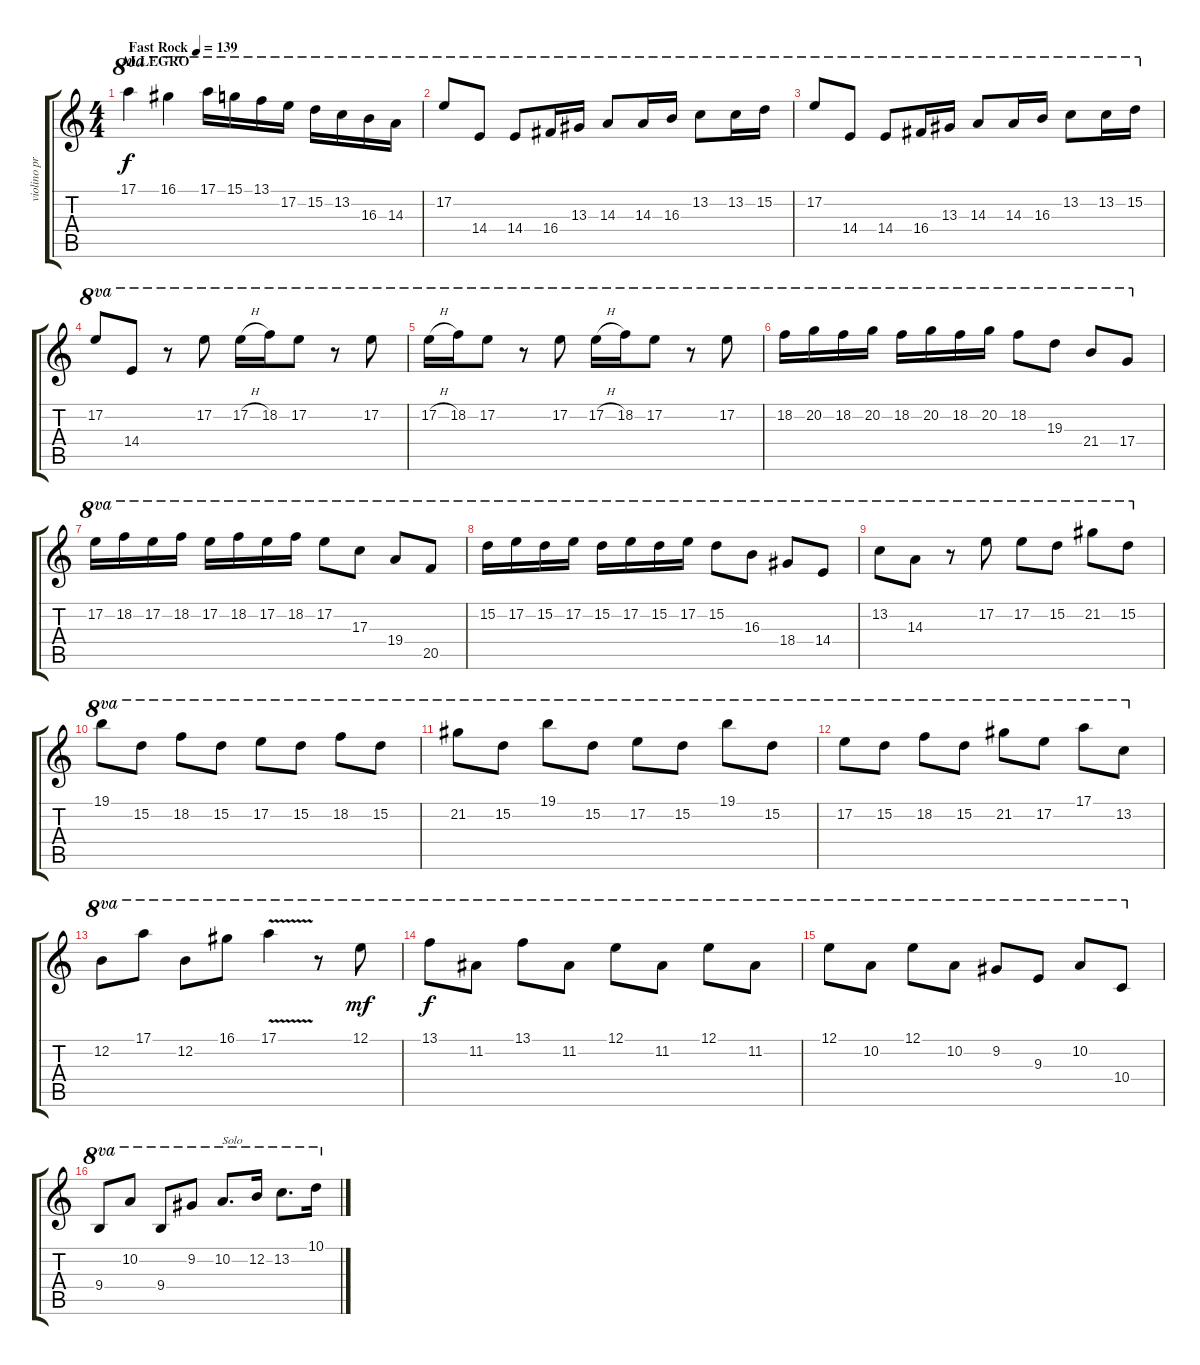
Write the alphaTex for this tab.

\track ("violino principale" "violino pr") {instrument overdrivenguitar}
\staff {score tabs}
\tuning (E4 B3 G3 D3 A2 E2) {hide}
\ts (4 4)
\section ("" "ALLEGRO")
\tempo (139 "Fast Rock")
\clef g2
\ks aminor
17.1.4{ot 8va dy f instrument overdrivenguitar} 16.1.4{ot 8va} 17.1.16{ot 8va} 15.1.16{ot 8va} 13.1.16{ot 8va} 17.2.16{ot 8va} 15.2.16{ot 8va} 13.2.16{ot 8va} 16.3.16{ot 8va} 14.3.16{ot 8va} |
17.2.8{ot 8va} 14.4.8{ot 8va} 14.4.8{ot 8va} 16.4.16{ot 8va} 13.3.16{ot 8va} 14.3.8{ot 8va} 14.3.16{ot 8va} 16.3.16{ot 8va} 13.2.8{ot 8va} 13.2.16{ot 8va} 15.2.16{ot 8va} |
17.2.8{ot 8va} 14.4.8{ot 8va} 14.4.8{ot 8va} 16.4.16{ot 8va} 13.3.16{ot 8va} 14.3.8{ot 8va} 14.3.16{ot 8va} 16.3.16{ot 8va} 13.2.8{ot 8va} 13.2.16{ot 8va} 15.2.16{ot 8va} |
17.2.8{ot 8va} 14.4.8{ot 8va} r.8{ot 8va} 17.2.8{ot 8va} 17.2{h}.16{ot 8va} 18.2.16{ot 8va} 17.2.8{ot 8va} r.8{ot 8va} 17.2.8{ot 8va} |
17.2{h}.16{ot 8va} 18.2.16{ot 8va} 17.2.8{ot 8va} r.8{ot 8va} 17.2.8{ot 8va} 17.2{h}.16{ot 8va} 18.2.16{ot 8va} 17.2.8{ot 8va} r.8{ot 8va} 17.2.8{ot 8va} |
18.2.16{ot 8va} 20.2.16{ot 8va} 18.2.16{ot 8va} 20.2.16{ot 8va} 18.2.16{ot 8va} 20.2.16{ot 8va} 18.2.16{ot 8va} 20.2.16{ot 8va} 18.2.8{ot 8va} 19.3.8{ot 8va} 21.4.8{ot 8va} 17.4.8{ot 8va} |
17.2.16{ot 8va} 18.2.16{ot 8va} 17.2.16{ot 8va} 18.2.16{ot 8va} 17.2.16{ot 8va} 18.2.16{ot 8va} 17.2.16{ot 8va} 18.2.16{ot 8va} 17.2.8{ot 8va} 17.3.8{ot 8va} 19.4.8{ot 8va} 20.5.8{ot 8va} |
15.2.16{ot 8va} 17.2.16{ot 8va} 15.2.16{ot 8va} 17.2.16{ot 8va} 15.2.16{ot 8va} 17.2.16{ot 8va} 15.2.16{ot 8va} 17.2.16{ot 8va} 15.2.8{ot 8va} 16.3.8{ot 8va} 18.4.8{ot 8va} 14.4.8{ot 8va} |
13.2.8{ot 8va} 14.3.8{ot 8va} r.8{ot 8va} 17.2.8{ot 8va} 17.2.8{ot 8va} 15.2.8{ot 8va} 21.2.8{ot 8va} 15.2.8{ot 8va} |
19.1.8{ot 8va} 15.2.8{ot 8va} 18.2.8{ot 8va} 15.2.8{ot 8va} 17.2.8{ot 8va} 15.2.8{ot 8va} 18.2.8{ot 8va} 15.2.8{ot 8va} |
21.2.8{ot 8va} 15.2.8{ot 8va} 19.1.8{ot 8va} 15.2.8{ot 8va} 17.2.8{ot 8va} 15.2.8{ot 8va} 19.1.8{ot 8va} 15.2.8{ot 8va} |
17.2.8{ot 8va} 15.2.8{ot 8va} 18.2.8{ot 8va} 15.2.8{ot 8va} 21.2.8{ot 8va} 17.2.8{ot 8va} 17.1.8{ot 8va} 13.2.8{ot 8va} |
12.2.8{ot 8va} 17.1.8{ot 8va} 12.2.8{ot 8va} 16.1.8{ot 8va} 17.1{v}.4{ot 8va} r.8{ot 8va} 12.1.8{ot 8va dy mf} |
13.1.8{ot 8va dy f} 11.2.8{ot 8va} 13.1.8{ot 8va} 11.2.8{ot 8va} 12.1.8{ot 8va} 11.2.8{ot 8va} 12.1.8{ot 8va} 11.2.8{ot 8va} |
12.1.8{ot 8va} 10.2.8{ot 8va} 12.1.8{ot 8va} 10.2.8{ot 8va} 9.2.8{ot 8va} 9.3.8{ot 8va} 10.2.8{ot 8va} 10.4.8{ot 8va} |
9.4.8{ot 8va} 10.2.8{ot 8va} 9.4.8{ot 8va} 9.2.8{ot 8va} 10.2.8{d ot 8va txt "Solo"} 12.2.16{ot 8va} 13.2.8{d ot 8va} 10.1.16{ot 8va}
